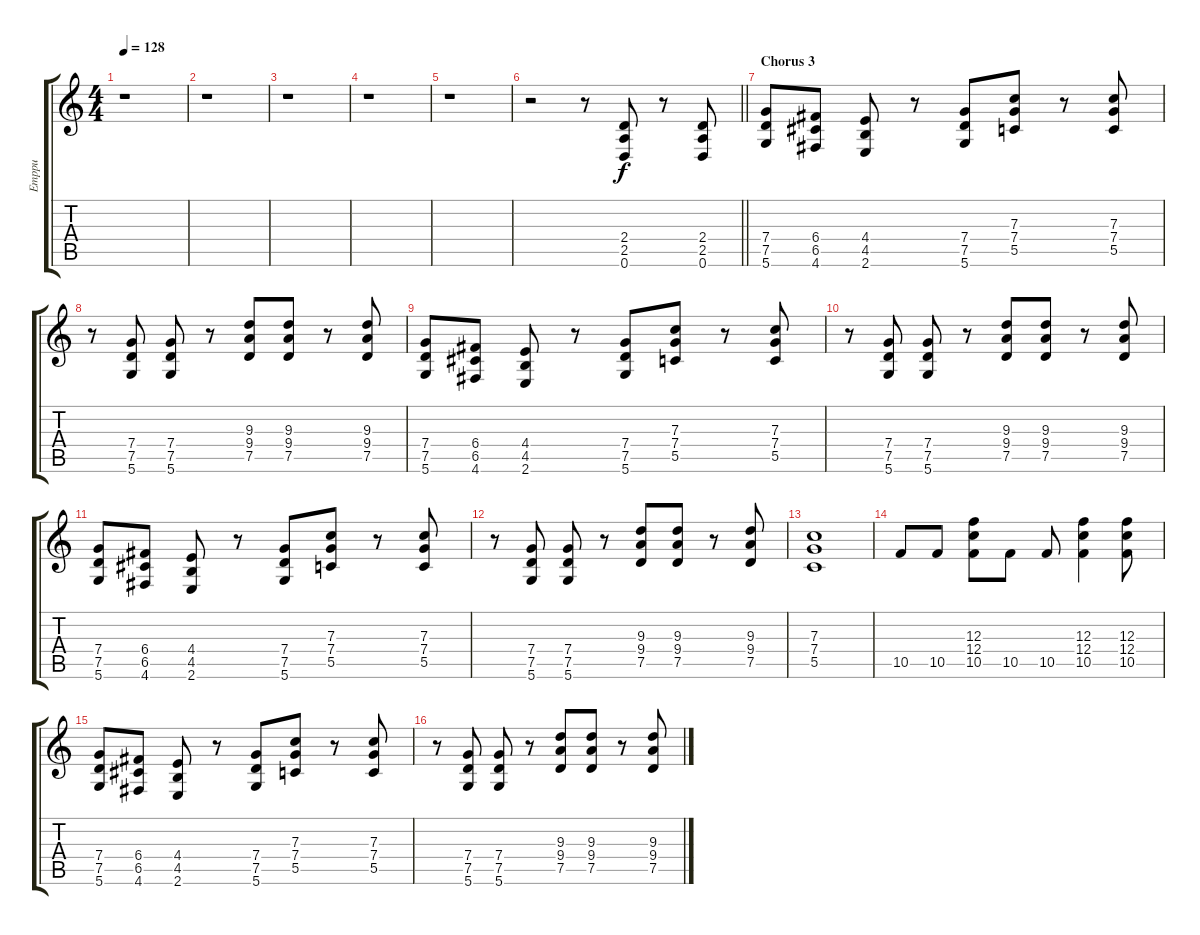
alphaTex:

\track ("Emppu" "Emppu") {instrument overdrivenguitar}
\staff {score tabs}
\tuning (D4 A3 F3 C3 G2 D2) {hide}
\ts (4 4)
\tempo 128
\clef g2
\ks c
r.1{dy f} |
r.1 |
r.1 |
r.1 |
r.1 |
\barLineRight lightlight
r.2 r.8 (2.4 2.5 0.6).8 r.8 (2.4 2.5 0.6).8 |
\section ("" "Chorus 3")
(7.4 7.5 5.6).8 (6.4 6.5 4.6).8 (4.4 4.5 2.6).8 r.8 (7.4 7.5 5.6).8 (7.3 7.4 5.5).8 r.8 (7.3 7.4 5.5).8 |
r.8 (7.4 7.5 5.6).8 (7.4 7.5 5.6).8 r.8 (9.3 9.4 7.5).8 (9.3 9.4 7.5).8 r.8 (9.3 9.4 7.5).8 |
(7.4 7.5 5.6).8 (6.4 6.5 4.6).8 (4.4 4.5 2.6).8 r.8 (7.4 7.5 5.6).8 (7.3 7.4 5.5).8 r.8 (7.3 7.4 5.5).8 |
r.8 (7.4 7.5 5.6).8 (7.4 7.5 5.6).8 r.8 (9.3 9.4 7.5).8 (9.3 9.4 7.5).8 r.8 (9.3 9.4 7.5).8 |
(7.4 7.5 5.6).8 (6.4 6.5 4.6).8 (4.4 4.5 2.6).8 r.8 (7.4 7.5 5.6).8 (7.3 7.4 5.5).8 r.8 (7.3 7.4 5.5).8 |
r.8 (7.4 7.5 5.6).8 (7.4 7.5 5.6).8 r.8 (9.3 9.4 7.5).8 (9.3 9.4 7.5).8 r.8 (9.3 9.4 7.5).8 |
(7.3 7.4 5.5).1 |
10.5.8 10.5.8 (12.3 12.4 10.5).8 10.5.8 10.5.8 (12.3 12.4 10.5).4 (12.3 12.4 10.5).8 |
(7.4 7.5 5.6).8 (6.4 6.5 4.6).8 (4.4 4.5 2.6).8 r.8 (7.4 7.5 5.6).8 (7.3 7.4 5.5).8 r.8 (7.3 7.4 5.5).8 |
r.8 (7.4 7.5 5.6).8 (7.4 7.5 5.6).8 r.8 (9.3 9.4 7.5).8 (9.3 9.4 7.5).8 r.8 (9.3 9.4 7.5).8
